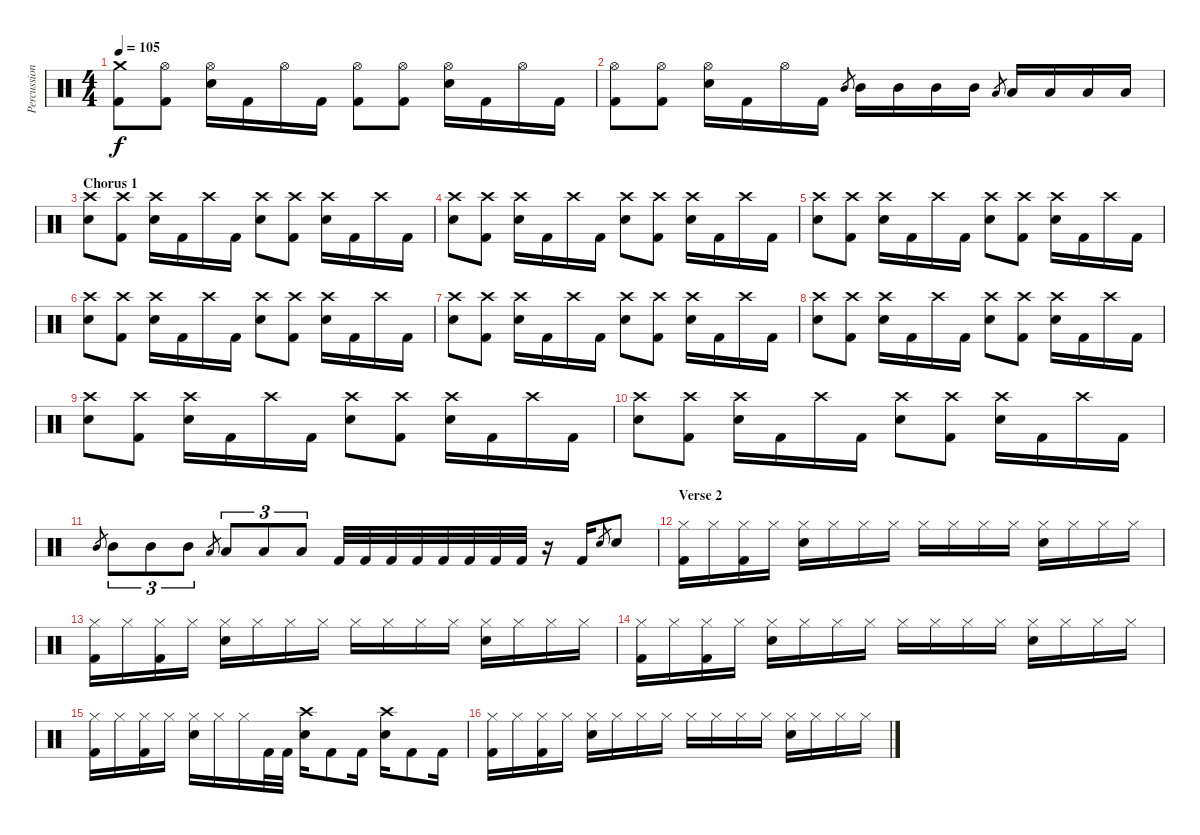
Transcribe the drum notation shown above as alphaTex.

\track ("Percussion" "Percussion") {instrument percussion}
\staff {score}
\articulation defaults
\ts (4 4)
\tempo 105
\clef neutral
\ks c
("Crash medium (hit)" "Kick (hit) 2").8{dy f} ("Hi-Hat (open)" "Kick (hit) 2").8 ("Hi-Hat (open)" "Electric Snare (hit)").16 "Kick (hit) 2".16 "Hi-Hat (open)".16 "Kick (hit) 2".16 ("Hi-Hat (open)" "Kick (hit) 2").8 ("Hi-Hat (open)" "Kick (hit) 2").8 ("Hi-Hat (open)" "Electric Snare (hit)").16 "Kick (hit) 2".16 "Hi-Hat (open)".16 "Kick (hit) 2".16 |
("Hi-Hat (open)" "Kick (hit) 2").8 ("Hi-Hat (open)" "Kick (hit) 2").8 ("Hi-Hat (open)" "Electric Snare (hit)").16 "Kick (hit) 2".16 "Hi-Hat (open)".16 "Kick (hit) 2".16 "Mid Tom (hit)".8{gr} "Mid Tom (hit)".16 "Mid Tom (hit)".16 "Mid Tom (hit)".16 "Mid Tom (hit)".16 "Low Tom (hit)".8{gr} "Low Tom (hit)".16 "Low Tom (hit)".16 "Low Tom (hit)".16 "Low Tom (hit)".16 |
\section ("" "Chorus 1")
("Crash high (hit)" "Electric Snare (hit)").8 ("Crash high (hit)" "Kick (hit) 2").8 ("Crash high (hit)" "Electric Snare (hit)").16 "Kick (hit) 2".16 "Crash high (hit)".16 "Kick (hit) 2".16 ("Crash high (hit)" "Electric Snare (hit)").8 ("Crash high (hit)" "Kick (hit) 2").8 ("Crash high (hit)" "Electric Snare (hit)").16 "Kick (hit) 2".16 "Crash high (hit)".16 "Kick (hit) 2".16 |
("Crash high (hit)" "Electric Snare (hit)").8 ("Crash high (hit)" "Kick (hit) 2").8 ("Crash high (hit)" "Electric Snare (hit)").16 "Kick (hit) 2".16 "Crash high (hit)".16 "Kick (hit) 2".16 ("Crash high (hit)" "Electric Snare (hit)").8 ("Crash high (hit)" "Kick (hit) 2").8 ("Crash high (hit)" "Electric Snare (hit)").16 "Kick (hit) 2".16 "Crash high (hit)".16 "Kick (hit) 2".16 |
("Crash high (hit)" "Electric Snare (hit)").8 ("Crash high (hit)" "Kick (hit) 2").8 ("Crash high (hit)" "Electric Snare (hit)").16 "Kick (hit) 2".16 "Crash high (hit)".16 "Kick (hit) 2".16 ("Crash high (hit)" "Electric Snare (hit)").8 ("Crash high (hit)" "Kick (hit) 2").8 ("Crash high (hit)" "Electric Snare (hit)").16 "Kick (hit) 2".16 "Crash high (hit)".16 "Kick (hit) 2".16 |
("Crash high (hit)" "Electric Snare (hit)").8 ("Crash high (hit)" "Kick (hit) 2").8 ("Crash high (hit)" "Electric Snare (hit)").16 "Kick (hit) 2".16 "Crash high (hit)".16 "Kick (hit) 2".16 ("Crash high (hit)" "Electric Snare (hit)").8 ("Crash high (hit)" "Kick (hit) 2").8 ("Crash high (hit)" "Electric Snare (hit)").16 "Kick (hit) 2".16 "Crash high (hit)".16 "Kick (hit) 2".16 |
("Crash high (hit)" "Electric Snare (hit)").8 ("Crash high (hit)" "Kick (hit) 2").8 ("Crash high (hit)" "Electric Snare (hit)").16 "Kick (hit) 2".16 "Crash high (hit)".16 "Kick (hit) 2".16 ("Crash high (hit)" "Electric Snare (hit)").8 ("Crash high (hit)" "Kick (hit) 2").8 ("Crash high (hit)" "Electric Snare (hit)").16 "Kick (hit) 2".16 "Crash high (hit)".16 "Kick (hit) 2".16 |
("Crash high (hit)" "Electric Snare (hit)").8 ("Crash high (hit)" "Kick (hit) 2").8 ("Crash high (hit)" "Electric Snare (hit)").16 "Kick (hit) 2".16 "Crash high (hit)".16 "Kick (hit) 2".16 ("Crash high (hit)" "Electric Snare (hit)").8 ("Crash high (hit)" "Kick (hit) 2").8 ("Crash high (hit)" "Electric Snare (hit)").16 "Kick (hit) 2".16 "Crash high (hit)".16 "Kick (hit) 2".16 |
("Crash high (hit)" "Electric Snare (hit)").8 ("Crash high (hit)" "Kick (hit) 2").8 ("Crash high (hit)" "Electric Snare (hit)").16 "Kick (hit) 2".16 "Crash high (hit)".16 "Kick (hit) 2".16 ("Crash high (hit)" "Electric Snare (hit)").8 ("Crash high (hit)" "Kick (hit) 2").8 ("Crash high (hit)" "Electric Snare (hit)").16 "Kick (hit) 2".16 "Crash high (hit)".16 "Kick (hit) 2".16 |
("Crash high (hit)" "Electric Snare (hit)").8 ("Crash high (hit)" "Kick (hit) 2").8 ("Crash high (hit)" "Electric Snare (hit)").16 "Kick (hit) 2".16 "Crash high (hit)".16 "Kick (hit) 2".16 ("Crash high (hit)" "Electric Snare (hit)").8 ("Crash high (hit)" "Kick (hit) 2").8 ("Crash high (hit)" "Electric Snare (hit)").16 "Kick (hit) 2".16 "Crash high (hit)".16 "Kick (hit) 2".16 |
"Mid Tom (hit)".8{gr} "Mid Tom (hit)".8{tu (3 2)} "Mid Tom (hit)".8{tu (3 2)} "Mid Tom (hit)".8{tu (3 2)} "Low Tom (hit)".8{gr} "Low Tom (hit)".8{tu (3 2)} "Low Tom (hit)".8{tu (3 2)} "Low Tom (hit)".8{tu (3 2)} "Kick (hit) 2".32 "Kick (hit) 2".32 "Kick (hit) 2".32 "Kick (hit) 2".32 "Kick (hit) 2".32 "Kick (hit) 2".32 "Kick (hit) 2".32 "Kick (hit) 2".32 r.16 "Kick (hit) 2".16 "Electric Snare (hit)".8{gr} "Electric Snare (hit)".8 |
\section ("" "Verse 2")
("Hi-Hat (closed)" "Kick (hit) 2").16 "Hi-Hat (closed)".16 ("Hi-Hat (closed)" "Kick (hit) 2").16 "Hi-Hat (closed)".16 ("Hi-Hat (closed)" "Electric Snare (hit)").16 "Hi-Hat (closed)".16 "Hi-Hat (closed)".16 "Hi-Hat (closed)".16 "Hi-Hat (closed)".16 "Hi-Hat (closed)".16 "Hi-Hat (closed)".16 "Hi-Hat (closed)".16 ("Hi-Hat (closed)" "Electric Snare (hit)").16 "Hi-Hat (closed)".16 "Hi-Hat (closed)".16 "Hi-Hat (closed)".16 |
("Hi-Hat (closed)" "Kick (hit) 2").16 "Hi-Hat (closed)".16 ("Hi-Hat (closed)" "Kick (hit) 2").16 "Hi-Hat (closed)".16 ("Hi-Hat (closed)" "Electric Snare (hit)").16 "Hi-Hat (closed)".16 "Hi-Hat (closed)".16 "Hi-Hat (closed)".16 "Hi-Hat (closed)".16 "Hi-Hat (closed)".16 "Hi-Hat (closed)".16 "Hi-Hat (closed)".16 ("Hi-Hat (closed)" "Electric Snare (hit)").16 "Hi-Hat (closed)".16 "Hi-Hat (closed)".16 "Hi-Hat (closed)".16 |
("Hi-Hat (closed)" "Kick (hit) 2").16 "Hi-Hat (closed)".16 ("Hi-Hat (closed)" "Kick (hit) 2").16 "Hi-Hat (closed)".16 ("Hi-Hat (closed)" "Electric Snare (hit)").16 "Hi-Hat (closed)".16 "Hi-Hat (closed)".16 "Hi-Hat (closed)".16 "Hi-Hat (closed)".16 "Hi-Hat (closed)".16 "Hi-Hat (closed)".16 "Hi-Hat (closed)".16 ("Hi-Hat (closed)" "Electric Snare (hit)").16 "Hi-Hat (closed)".16 "Hi-Hat (closed)".16 "Hi-Hat (closed)".16 |
("Hi-Hat (closed)" "Kick (hit) 2").16 "Hi-Hat (closed)".16 ("Hi-Hat (closed)" "Kick (hit) 2").16 "Hi-Hat (closed)".16 ("Hi-Hat (closed)" "Electric Snare (hit)").16 "Hi-Hat (closed)".16 "Hi-Hat (closed)".16 "Kick (hit) 2".32 "Kick (hit) 2".32 ("Crash high (hit)" "Electric Snare (hit)").16 "Kick (hit) 2".8 "Kick (hit) 2".16 ("Crash high (hit)" "Electric Snare (hit)").16 "Kick (hit) 2".8 "Kick (hit) 2".16 |
("Hi-Hat (closed)" "Kick (hit) 2").16 "Hi-Hat (closed)".16 ("Hi-Hat (closed)" "Kick (hit) 2").16 "Hi-Hat (closed)".16 ("Hi-Hat (closed)" "Electric Snare (hit)").16 "Hi-Hat (closed)".16 "Hi-Hat (closed)".16 "Hi-Hat (closed)".16 "Hi-Hat (closed)".16 "Hi-Hat (closed)".16 "Hi-Hat (closed)".16 "Hi-Hat (closed)".16 ("Hi-Hat (closed)" "Electric Snare (hit)").16 "Hi-Hat (closed)".16 "Hi-Hat (closed)".16 "Hi-Hat (closed)".16
